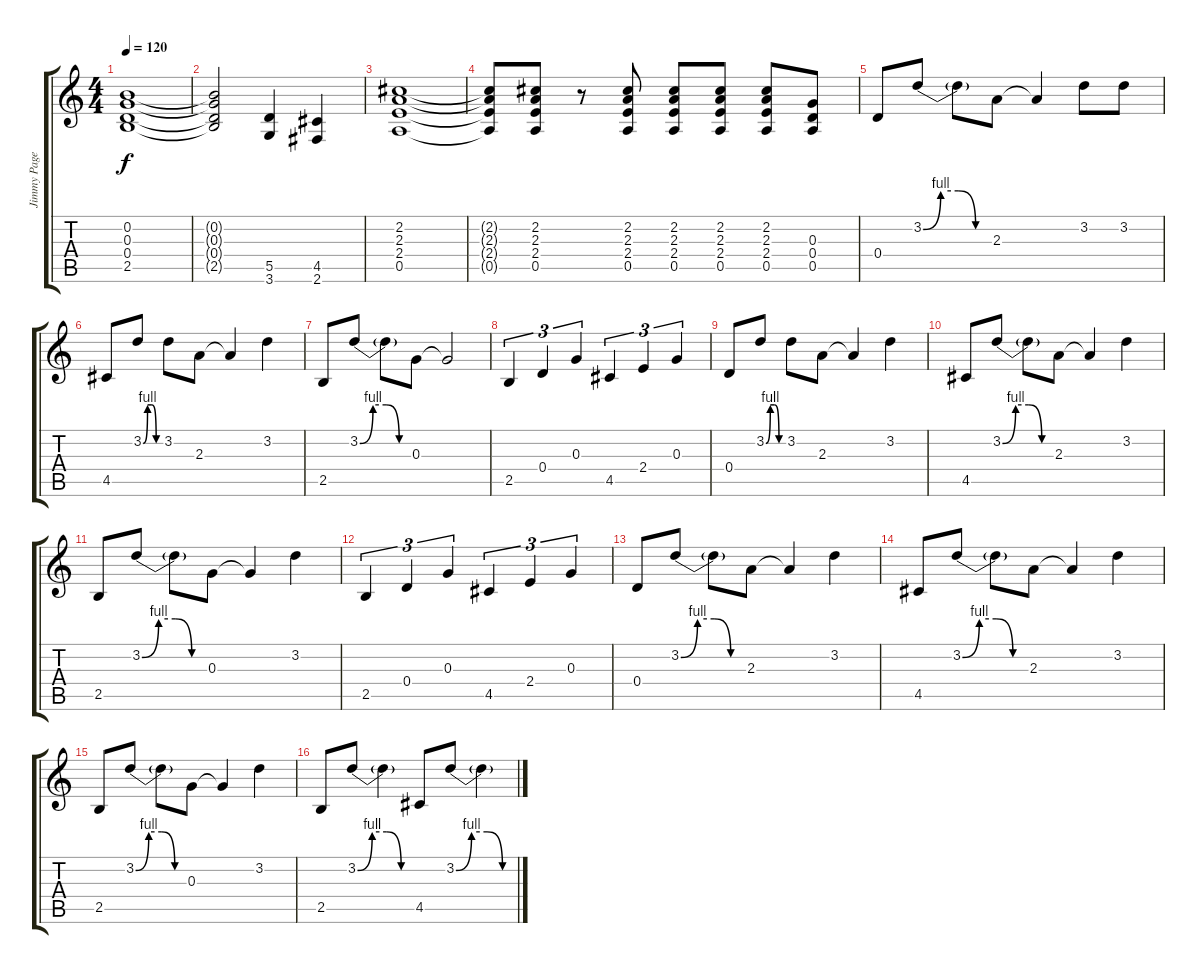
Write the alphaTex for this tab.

\track ("Jimmy Page Guitar " "Jimmy Page") {instrument distortionguitar}
\staff {score tabs}
\tuning (E4 B3 G3 D3 A2 E2) {hide}
\ts (4 4)
\tempo 120
\clef g2
\ks c
(0.2{t} 0.3{t} 0.4{t} 2.5{t}).1{dy f} |
(0.2{t} 0.3{t} 0.4{t} 2.5{t}).2 (5.5 3.6).4 (4.5 2.6).4 |
(2.2 2.3 2.4 0.5).1 |
(2.2{t} 2.3{t} 2.4{t} 0.5{t}).8 (2.2 2.3 2.4 0.5).8 r.8 (2.2 2.3 2.4 0.5).8 (2.2 2.3 2.4 0.5).8 (2.2 2.3 2.4 0.5).8 (2.2 2.3 2.4 0.5).8 (0.3 0.4 0.5).8 |
0.4.8 3.2{be (custom 0 0 15 4 30 4 45 0 60 0)}.8 3.2{t}.8 2.3.8 2.3{t}.4 3.2.8 3.2.8 |
4.5.8 3.2{be (custom 0 0 15 4 30 4 45 0 60 0)}.8 3.2.8 2.3.8 2.3{t}.4 3.2.4 |
2.5.8 3.2{be (custom 0 0 15 4 30 4 45 0 60 0)}.8 3.2{t}.8 0.3.8 0.3{t}.2 |
2.5.4{tu (3 2)} 0.4.4{tu (3 2)} 0.3.4{tu (3 2)} 4.5.4{tu (3 2)} 2.4.4{tu (3 2)} 0.3.4{tu (3 2)} |
0.4.8 3.2{be (custom 0 0 15 4 30 4 45 0 60 0)}.8 3.2.8 2.3.8 2.3{t}.4 3.2.4 |
4.5.8 3.2{be (custom 0 0 15 4 30 4 45 0 60 0)}.8 3.2{t}.8 2.3.8 2.3{t}.4 3.2.4 |
2.5.8 3.2{be (custom 0 0 15 4 30 4 45 0 60 0)}.8 3.2{t}.8 0.3.8 0.3{t}.4 3.2.4 |
2.5.4{tu (3 2)} 0.4.4{tu (3 2)} 0.3.4{tu (3 2)} 4.5.4{tu (3 2)} 2.4.4{tu (3 2)} 0.3.4{tu (3 2)} |
0.4.8 3.2{be (custom 0 0 15 4 30 4 45 0 60 0)}.8 3.2{t}.8 2.3.8 2.3{t}.4 3.2.4 |
4.5.8 3.2{be (custom 0 0 15 4 30 4 45 0 60 0)}.8 3.2{t}.8 2.3.8 2.3{t}.4 3.2.4 |
2.5.8 3.2{be (custom 0 0 15 4 30 4 45 0 60 0)}.8 3.2{t}.8 0.3.8 0.3{t}.4 3.2.4 |
2.5.8 3.2{be (custom 0 0 15 4 30 4 45 0 60 0)}.8 3.2{t}.4 4.5.8 3.2{be (custom 0 0 15 4 30 4 45 0 60 0)}.8 3.2{t}.4
